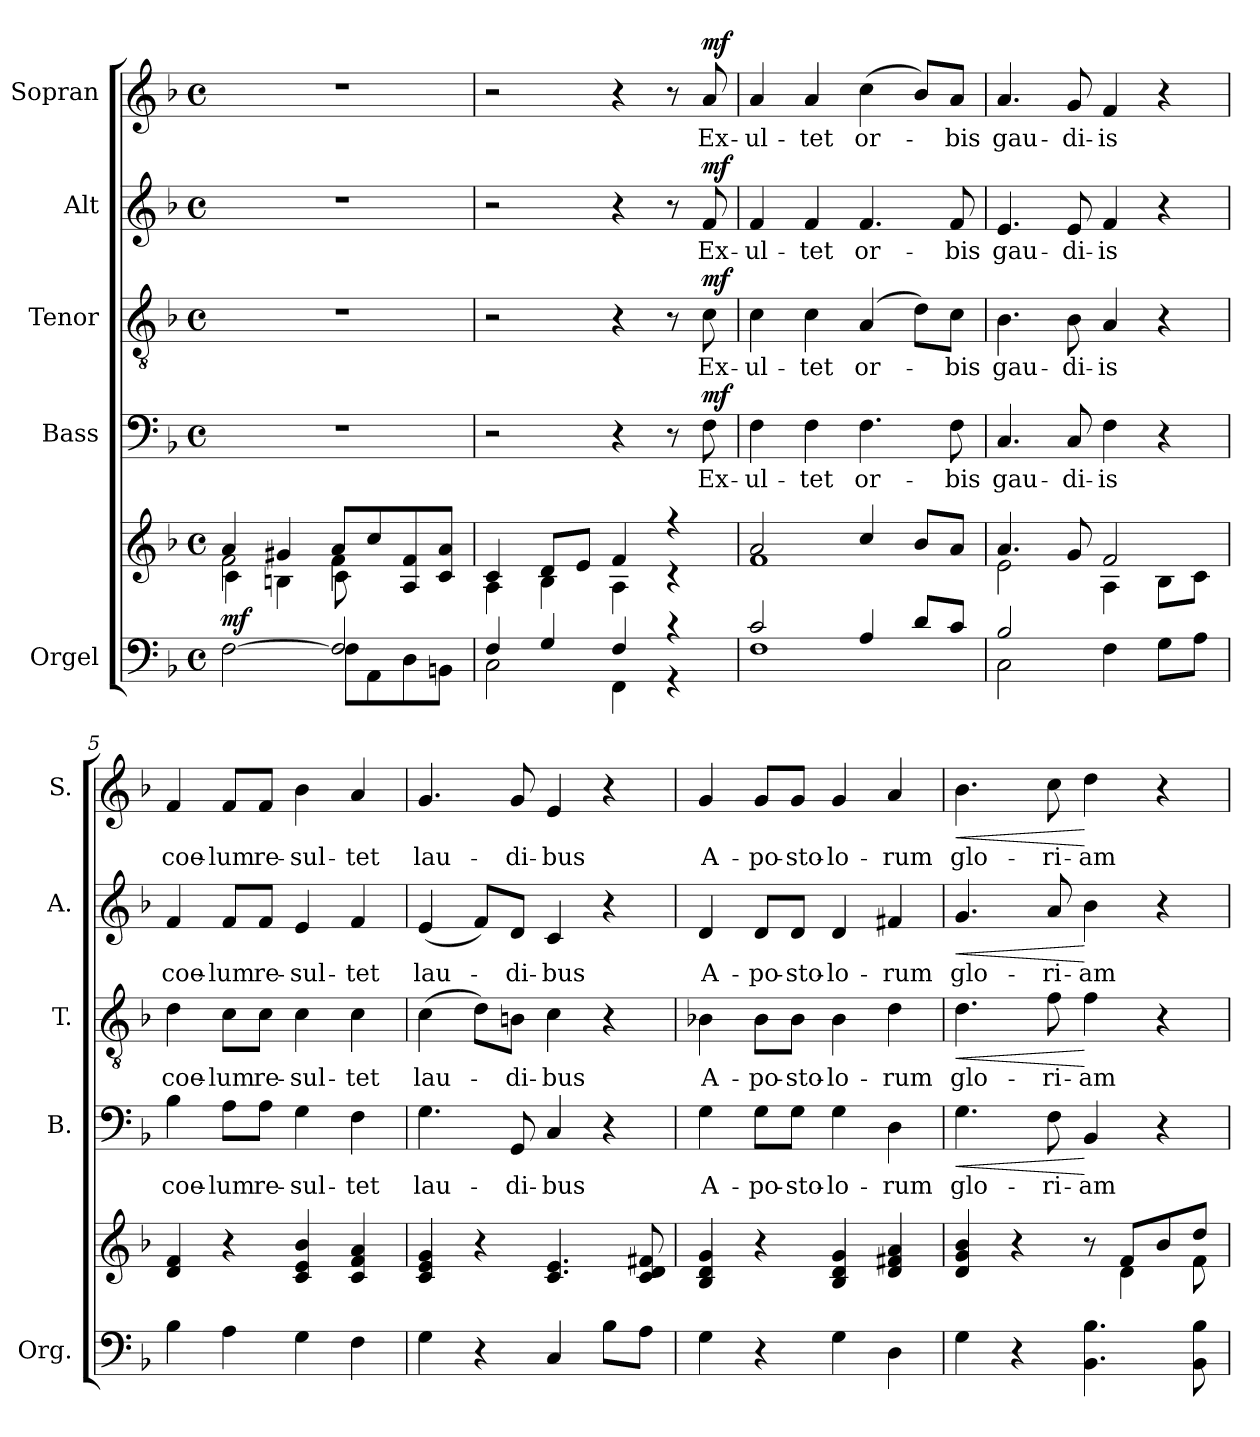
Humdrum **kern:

**kern	**kern	**dynam	**kern	**text	**dynam	**kern	**text	**dynam	**kern	**text	**dynam	**kern	**text	**dynam
*part5	*part5	*part5	*part4	*part4	*part4	*part3	*part3	*part3	*part2	*part2	*part2	*part1	*part1	*part1
*staff6	*staff5	*staff5/6	*staff4	*staff4	*staff4	*staff3	*staff3	*staff3	*staff2	*staff2	*staff2	*staff1	*staff1	*staff1
*I"Orgel	*	*	*I"Bass	*	*	*I"Tenor	*	*	*I"Alt	*	*	*I"Sopran	*	*
*I'Org.	*	*	*I'B.	*	*	*I'T.	*	*	*I'A.	*	*	*I'S.	*	*
*clefF4	*clefG2	*	*clefF4	*	*	*clefGv2	*	*	*clefG2	*	*	*clefG2	*	*
*k[b-]	*k[b-]	*	*k[b-]	*	*	*k[b-]	*	*	*k[b-]	*	*	*k[b-]	*	*
*F:	*F:	*	*F:	*	*	*F:	*	*	*F:	*	*	*F:	*	*
*M4/4	*M4/4	*	*M4/4	*	*	*M4/4	*	*	*M4/4	*	*	*M4/4	*	*
*met(c)	*met(c)	*	*met(c)	*	*	*met(c)	*	*	*met(c)	*	*	*met(c)	*	*
=1	=1	=1	=1	=1	=1	=1	=1	=1	=1	=1	=1	=1	=1	=1
*^	*^	*	*	*	*	*	*	*	*	*	*	*	*	*
*	*	*	*^	*	*	*	*	*	*	*	*	*	*	*	*	*
!	!	!	!	!	!LO:DY:b	!	!	!	!	!	!	!	!	!	!	!	!
[>2F\	2ryy	4a/	2f\	4c\	mf	1r	.	.	1r	.	.	1r	.	.	1r	.	.
.	.	4g#X/	.	4Bn\	.	.	.	.	.	.	.	.	.	.	.	.	.
2F/]	8F\L	8a/L	4f\	8c\	.	.	.	.	.	.	.	.	.	.	.	.	.
.	8AA\	8cc/	.	8ryy	.	.	.	.	.	.	.	.	.	.	.	.	.
.	8D\	8A/ 8f/	4ryy	4ryy	.	.	.	.	.	.	.	.	.	.	.	.	.
.	8BBn\J	8c/ 8a/J	.	.	.	.	.	.	.	.	.	.	.	.	.	.	.
*	*	*	*v	*v	*	*	*	*	*	*	*	*	*	*	*	*	*
=2	=2	=2	=2	=2	=2	=2	=2	=2	=2	=2	=2	=2	=2	=2	=2	=2
4F/	2C\	4c/	4A\	.	2r	.	.	2r	.	.	2r	.	.	2r	.	.
4G/	.	8d/L	4B-\	.	.	.	.	.	.	.	.	.	.	.	.	.
.	.	8e/J	.	.	.	.	.	.	.	.	.	.	.	.	.	.
4F/	4FF\	4f/	4A\	.	4r	.	.	4r	.	.	4r	.	.	4r	.	.
4r	4r	4r	4r	.	8r	.	.	8r	.	.	8r	.	.	8r	.	.
!	!	!	!	!	!	!LO:LY:b	!LO:DY:a	!	!LO:LY:b	!LO:DY:a	!	!LO:LY:b	!LO:DY:a	!	!LO:LY:b	!LO:DY:a
.	.	.	.	.	8F\	Ex-	mf	8c\	Ex-	mf	8f/	Ex-	mf	8a/	Ex-	mf
=3	=3	=3	=3	=3	=3	=3	=3	=3	=3	=3	=3	=3	=3	=3	=3	=3
!	!	!	!	!	!	!LO:LY:b	!	!	!LO:LY:b	!	!	!LO:LY:b	!	!	!LO:LY:b	!
2c/	1F	2a/	1f	.	4F\	-ul-	.	4c\	-ul-	.	4f/	-ul-	.	4a/	-ul-	.
!	!	!	!	!	!	!LO:LY:b	!	!	!LO:LY:b	!	!	!LO:LY:b	!	!	!LO:LY:b	!
.	.	.	.	.	4F\	-tet	.	4c\	-tet	.	4f/	-tet	.	4a/	-tet	.
!	!	!	!	!	!	!LO:LY:b	!	!	!LO:LY:b	!	!	!LO:LY:b	!	!	!LO:LY:b	!
4A/	.	4cc/	.	.	4.F\	or-	.	(4A/	or-	.	4.f/	or-	.	(>4cc\	or-	.
8d/L	.	8b-/L	.	.	.	.	.	8d\L)	.	.	.	.	.	8b-/L)	.	.
!	!	!	!	!	!	!LO:LY:b	!	!	!LO:LY:b	!	!	!LO:LY:b	!	!	!LO:LY:b	!
8c/J	.	8a/J	.	.	8F\	-bis	.	8c\J	-bis	.	8f/	-bis	.	8a/J	-bis	.
=4	=4	=4	=4	=4	=4	=4	=4	=4	=4	=4	=4	=4	=4	=4	=4	=4
!	!	!	!	!	!	!LO:LY:b	!	!	!LO:LY:b	!	!	!LO:LY:b	!	!	!LO:LY:b	!
2B-/	2C\	4.a/	2e\	.	4.C/	gau-	.	4.B-\	gau-	.	4.e/	gau-	.	4.a/	gau-	.
!	!	!	!	!	!	!LO:LY:b	!	!	!LO:LY:b	!	!	!LO:LY:b	!	!	!LO:LY:b	!
.	.	8g/	.	.	8C/	-di-	.	8B-\	-di-	.	8e/	-di-	.	8g/	-di-	.
!	!	!	!	!	!	!LO:LY:b	!	!	!LO:LY:b	!	!	!LO:LY:b	!	!	!LO:LY:b	!
2ryy	4F\	2f/	4A\	.	4F\	-is	.	4A/	-is	.	4f/	-is	.	4f/	-is	.
.	8G\L	.	8B-\L	.	4r	.	.	4r	.	.	4r	.	.	4r	.	.
.	8A\J	.	8c\J	.	.	.	.	.	.	.	.	.	.	.	.	.
!!LO:LB:g=z
=5	=5	=5	=5	=5	=5	=5	=5	=5	=5	=5	=5	=5	=5	=5	=5	=5
!	!	!	!	!	!	!LO:LY:b	!	!	!LO:LY:b	!	!	!LO:LY:b	!	!	!LO:LY:b	!
*v	*v	*	*	*	*	*	*	*	*	*	*	*	*	*	*	*
*	*v	*v	*	*	*	*	*	*	*	*	*	*	*	*	*
4B-\	4d/ 4f/	.	4B-\	coe-	.	4d\	coe-	.	4f/	coe-	.	4f/	coe-	.
!	!	!	!	!LO:LY:b	!	!	!LO:LY:b	!	!	!LO:LY:b	!	!	!LO:LY:b	!
4A\	4r	.	8A\L	-lum	.	8c\L	-lum	.	8f/L	-lum	.	8f/L	-lum	.
!	!	!	!	!LO:LY:b	!	!	!LO:LY:b	!	!	!LO:LY:b	!	!	!LO:LY:b	!
.	.	.	8A\J	re-	.	8c\J	re-	.	8f/J	re-	.	8f/J	re-	.
!	!	!	!	!LO:LY:b	!	!	!LO:LY:b	!	!	!LO:LY:b	!	!	!LO:LY:b	!
4G\	4c/ 4e/ 4b-/	.	4G\	-sul-	.	4c\	-sul-	.	4e/	-sul-	.	4b-\	-sul-	.
!	!	!	!	!LO:LY:b	!	!	!LO:LY:b	!	!	!LO:LY:b	!	!	!LO:LY:b	!
4F\	4c/ 4f/ 4a/	.	4F\	-tet	.	4c\	-tet	.	4f/	-tet	.	4a/	-tet	.
=6	=6	=6	=6	=6	=6	=6	=6	=6	=6	=6	=6	=6	=6	=6
!	!	!	!	!LO:LY:b	!	!	!LO:LY:b	!	!	!LO:LY:b	!	!	!LO:LY:b	!
4G\	4c/ 4e/ 4g/	.	4.G\	lau-	.	(>4c\	lau-	.	(<4e/	lau-	.	4.g/	lau-	.
4r	4r	.	.	.	.	8d\L)	.	.	8f/L)	.	.	.	.	.
!	!	!	!	!LO:LY:b	!	!	!LO:LY:b	!	!	!LO:LY:b	!	!	!LO:LY:b	!
.	.	.	8GG/	-di-	.	8Bn\J	-di-	.	8d/J	-di-	.	8g/	-di-	.
!	!	!	!	!LO:LY:b	!	!	!LO:LY:b	!	!	!LO:LY:b	!	!	!LO:LY:b	!
4C/	4.c/ 4.e/	.	4C/	-bus	.	4c\	-bus	.	4c/	-bus	.	4e/	-bus	.
8B-\L	.	.	4r	.	.	4r	.	.	4r	.	.	4r	.	.
8A\J	8c/ 8d/ 8f#X/	.	.	.	.	.	.	.	.	.	.	.	.	.
=7	=7	=7	=7	=7	=7	=7	=7	=7	=7	=7	=7	=7	=7	=7
!	!	!	!	!LO:LY:b	!	!	!LO:LY:b	!	!	!LO:LY:b	!	!	!LO:LY:b	!
4G\	4B-/ 4d/ 4g/	.	4G\	A-	.	4B-X\	A-	.	4d/	A-	.	4g/	A-	.
!	!	!	!	!LO:LY:b	!	!	!LO:LY:b	!	!	!LO:LY:b	!	!	!LO:LY:b	!
4r	4r	.	8G\L	-po-	.	8B-\L	-po-	.	8d/L	-po-	.	8g/L	-po-	.
!	!	!	!	!LO:LY:b	!	!	!LO:LY:b	!	!	!LO:LY:b	!	!	!LO:LY:b	!
.	.	.	8G\J	-sto-	.	8B-\J	-sto-	.	8d/J	-sto-	.	8g/J	-sto-	.
!	!	!	!	!LO:LY:b	!	!	!LO:LY:b	!	!	!LO:LY:b	!	!	!LO:LY:b	!
4G\	4B-/ 4d/ 4g/	.	4G\	-lo-	.	4B-\	-lo-	.	4d/	-lo-	.	4g/	-lo-	.
!	!	!	!	!LO:LY:b	!	!	!LO:LY:b	!	!	!LO:LY:b	!	!	!LO:LY:b	!
4D\	4d/ 4f#X/ 4a/	.	4D\	-rum	.	4d\	-rum	.	4f#X/	-rum	.	4a/	-rum	.
=8	=8	=8	=8	=8	=8	=8	=8	=8	=8	=8	=8	=8	=8	=8
*	*^	*	*	*	*	*	*	*	*	*	*	*	*	*
!	!	!	!	!	!LO:LY:b	!LO:HP:b	!	!LO:LY:b	!LO:HP:b	!	!LO:LY:b	!LO:HP:b	!	!LO:LY:b	!LO:HP:b
4G\	4d/ 4g/ 4b-/	2ryy	.	4.G\	glo-	<	4.d\	glo-	<	4.g/	glo-	<	4.b-\	glo-	<
4r	4r	.	.	.	.	.	.	.	.	.	.	.	.	.	.
!	!	!	!	!	!LO:LY:b	!	!	!LO:LY:b	!	!	!LO:LY:b	!	!	!LO:LY:b	!
.	.	.	.	8F\	-ri-	.	8f\	-ri-	.	8a/	-ri-	.	8cc\	-ri-	.
!	!	!	!	!	!LO:LY:b	!	!	!LO:LY:b	!	!	!LO:LY:b	!	!	!LO:LY:b	!
4.BB-\ 4.B-\	8r	8ryy	.	4BB-/	-am	[	4f\	-am	[	4b-\	-am	[	4dd\	-am	[
.	8f/L	4d\	.	.	.	.	.	.	.	.	.	.	.	.	.
.	8b-/	.	.	4r	.	.	4r	.	.	4r	.	.	4r	.	.
8BB-\ 8B-\	8dd/J	8f\	.	.	.	.	.	.	.	.	.	.	.	.	.
*	*v	*v	*	*	*	*	*	*	*	*	*	*	*	*	*
=	=	=	=	=	=	=	=	=	=	=	=	=	=	=
*-	*-	*-	*-	*-	*-	*-	*-	*-	*-	*-	*-	*-	*-	*-
